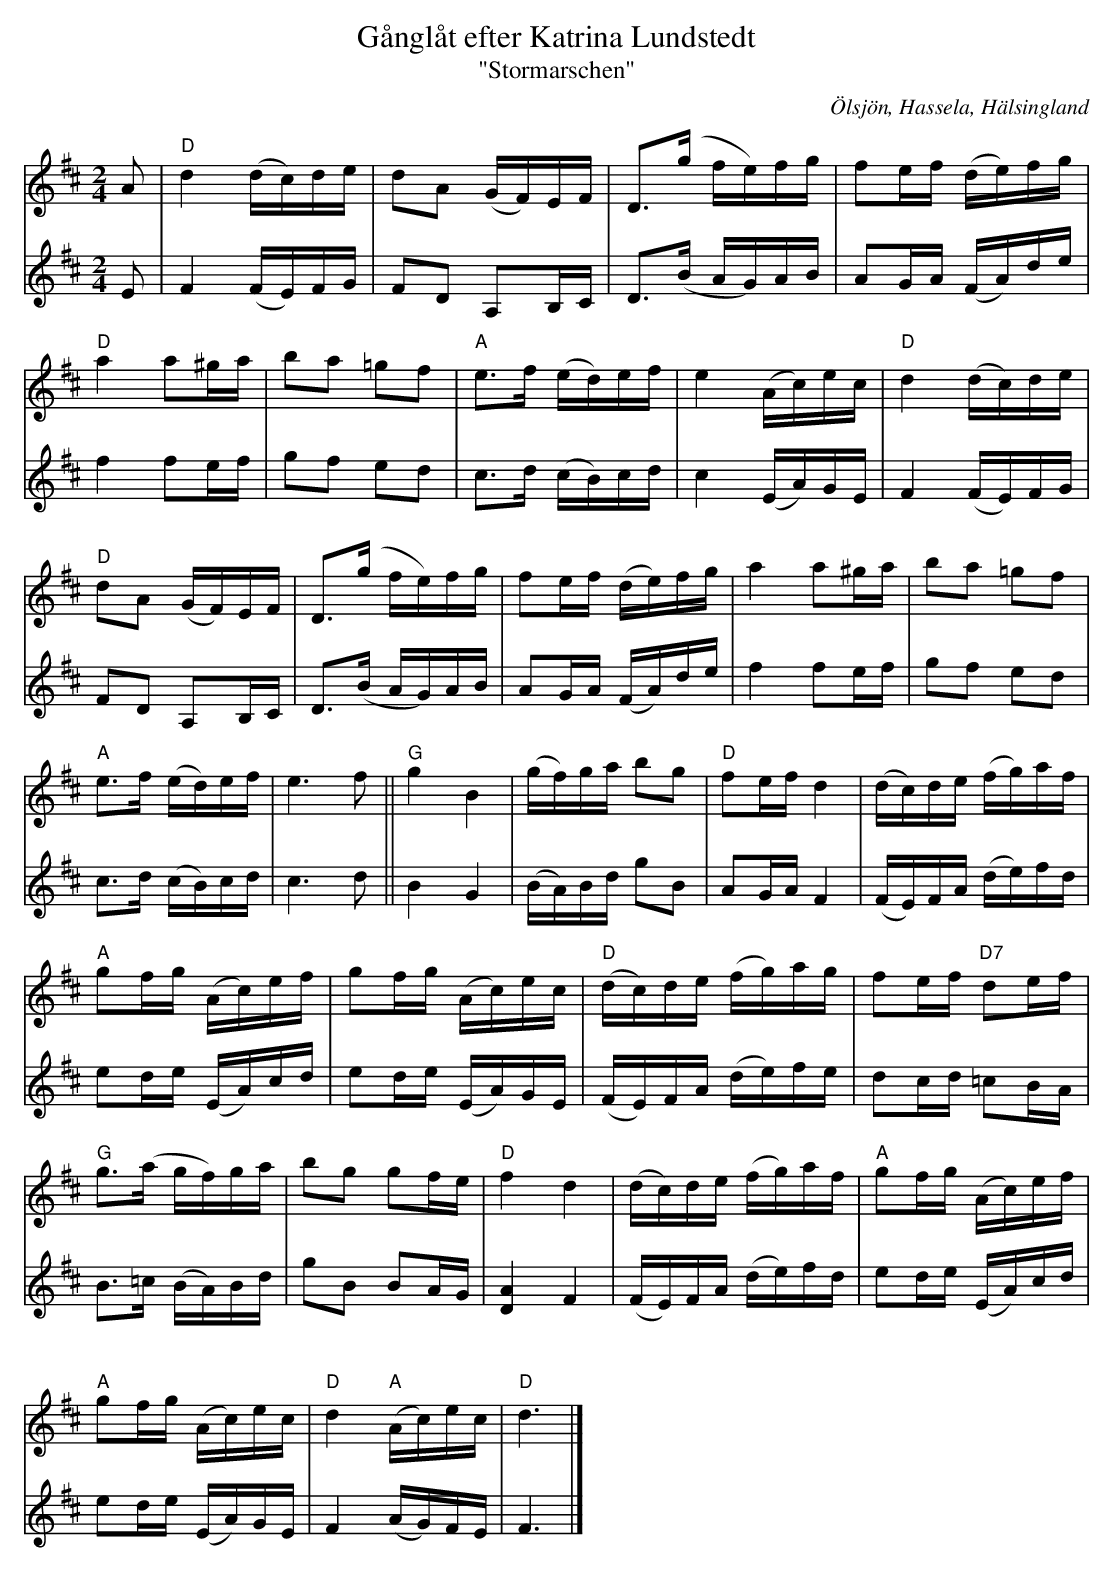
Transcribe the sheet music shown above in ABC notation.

X:1
T:Gånglåt efter Katrina Lundstedt
T:"Stormarschen"
O:Ölsjön, Hassela, Hälsingland
M:2/4
L:1/8
K:D
V:1
A | "D"d2 (d/c/)d/e/ | dA (G/F/)E/F/ | D>(g f/e/)f/g/ | fe/f/ (d/e/)f/g/ |
"D"a2 a^g/a/ | ba =gf | "A"e>f (e/d/)e/f/ | e2 (A/c/)e/c/ | "D"d2 (d/c/)d/e/ |
"D"dA (G/F/)E/F/ | D>(g f/e/)f/g/ | fe/f/ (d/e/)f/g/ | a2 a^g/a/ | ba =gf |
"A"e>f (e/d/)e/f/ | e3 f || "G"g2 B2 | (g/f/)g/a/ bg | "D"fe/f/ d2 | (d/c/)d/e/ (f/g/)a/f/ |
"A"gf/g/ (A/c/)e/f/ | gf/g/ (A/c/)e/c/ | "D"(d/c/)d/e/ (f/g/)a/g/ | fe/f/ "D7"de/f/ |
"G"g>(a g/f/)g/a/ | bg gf/e/ | "D"f2 d2 | (d/c/)d/e/ (f/g/)a/f/ | "A"gf/g/ (A/c/)e/f/ |
"A"gf/g/ (A/c/)e/c/ | "D"d2 "A"(A/c/)se/c/ | "D"d3 |]
V:2
E | F2 (F/E/)F/G/ | FD A,B,/C/ | D>(B A/G/)A/B/ | AG/A/ (F/A/)d/e/ |
f2 fe/f/ | gf ed | c>d (c/B/)c/d/ | c2 (E/A/)G/E/ | F2 (F/E/)F/G/ |
FD A,B,/C/ | D>(B A/G/)A/B/ | AG/A/ (F/A/)d/e/ | f2 fe/f/ | gf ed |
c>d (c/B/)c/d/ | c3 d || B2 G2 | (B/A/)B/d/ gB | AG/A/ F2 | (F/E/)F/A/ (d/e/)f/d/ |
ed/e/ (E/A/)c/d/ | ed/e/ (E/A/)G/E/ | (F/E/)F/A/ (d/e/)f/e/ | dc/d/ =cB/A/ |
B>=c (B/A/)B/d/ | gB BA/G/ | [DA]2 F2 | (F/E/)F/A/ (d/e/)f/d/ | ed/e/ (E/A/)c/d/ |
ed/e/ (E/A/)G/E/ | F2 (A/G/)F/E/ | F3 |]
